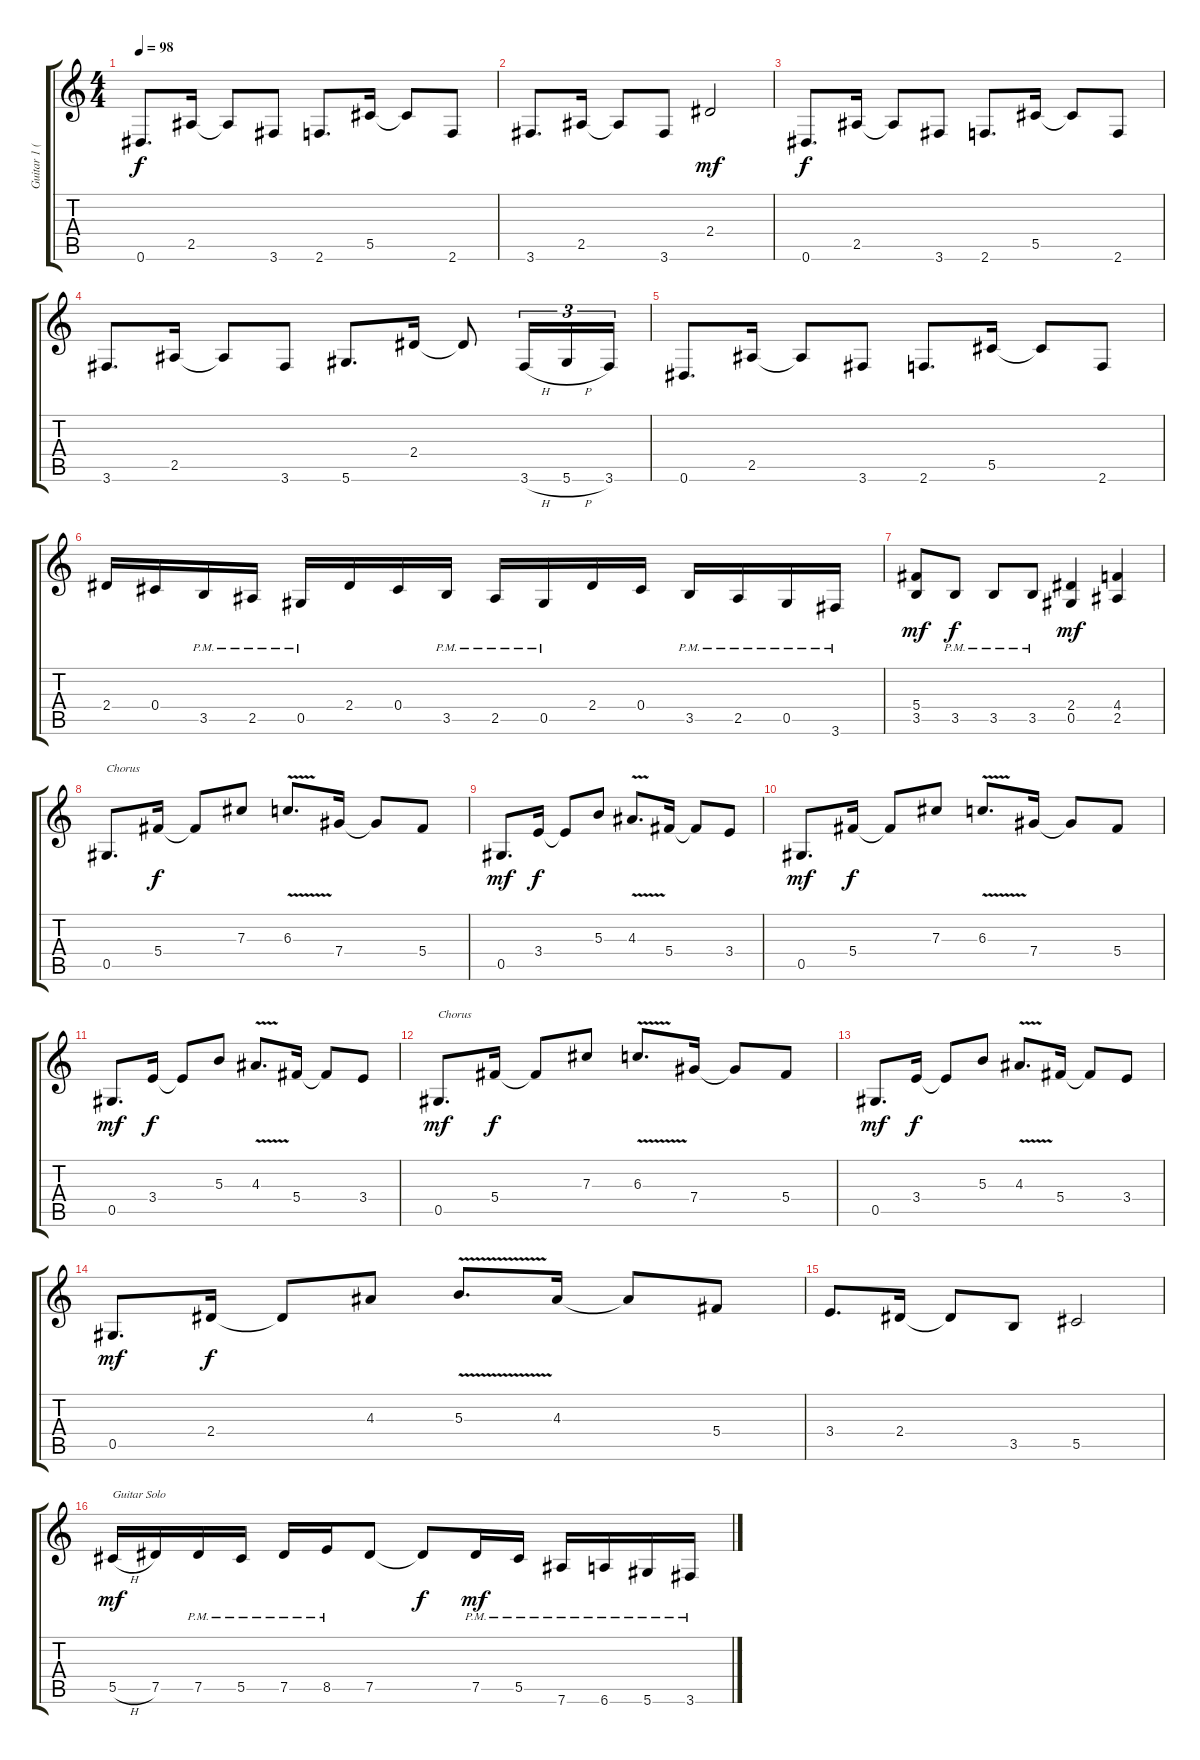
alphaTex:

\track ("Guitar 1 (Rhythm)" "Guitar 1 (") {instrument distortionguitar}
\staff {score tabs}
\tuning (Eb4 Bb3 Gb3 Db3 Ab2 Eb2) {hide}
\ts (4 4)
\tempo 98
\clef g2
\ks c
0.6.8{d dy f} 2.5.16 2.5{t}.8 3.6.8 2.6.8{d} 5.5.16 5.5{t}.8 2.6.8 |
3.6.8{d} 2.5.16 2.5{t}.8 3.6.8 2.4.2{dy mf} |
0.6.8{d dy f} 2.5.16 2.5{t}.8 3.6.8 2.6.8{d} 5.5.16 5.5{t}.8 2.6.8 |
3.6.8{d} 2.5.16 2.5{t}.8 3.6.8 5.6.8{d} 2.4.16 2.4{t}.8 3.6{h}.16{tu (3 2)} 5.6{h}.16{tu (3 2)} 3.6.16{tu (3 2)} |
0.6.8{d} 2.5.16 2.5{t}.8 3.6.8 2.6.8{d} 5.5.16 5.5{t}.8 2.6.8 |
2.4.16 0.4.16 3.5{pm}.16 2.5{pm}.16 0.5{pm}.16 2.4.16 0.4.16 3.5{pm}.16 2.5{pm}.16 0.5{pm}.16 2.4.16 0.4.16 3.5{pm}.16 2.5{pm}.16 0.5{pm}.16 3.6{pm}.16 |
(5.4 3.5).8{dy mf} 3.5{pm}.8{dy f} 3.5{pm}.8 3.5{pm}.8 (2.4 0.5).4{dy mf} (4.4 2.5).4 |
0.5.8{d txt "Chorus"} 5.4.16{dy f} 5.4{t}.8 7.3.8 6.3{v}.8{d} 7.4.16 7.4{t}.8 5.4.8 |
0.5.8{d dy mf} 3.4.16{dy f} 3.4{t}.8 5.3.8 4.3{v}.8{d} 5.4.16 5.4{t}.8 3.4.8 |
0.5.8{d dy mf} 5.4.16{dy f} 5.4{t}.8 7.3.8 6.3{v}.8{d} 7.4.16 7.4{t}.8 5.4.8 |
0.5.8{d dy mf} 3.4.16{dy f} 3.4{t}.8 5.3.8 4.3{v}.8{d} 5.4.16 5.4{t}.8 3.4.8 |
0.5.8{d txt "Chorus" dy mf} 5.4.16{dy f} 5.4{t}.8 7.3.8 6.3{v}.8{d} 7.4.16 7.4{t}.8 5.4.8 |
0.5.8{d dy mf} 3.4.16{dy f} 3.4{t}.8 5.3.8 4.3{v}.8{d} 5.4.16 5.4{t}.8 3.4.8 |
0.5.8{d dy mf} 2.4.16{dy f} 2.4{t}.8 4.3.8 5.3{v}.8{d} 4.3.16 4.3{t}.8 5.4.8 |
3.4.8{d} 2.4.16 2.4{t}.8 3.5.8 5.5.2 |
5.5{h}.16{txt "Guitar Solo" dy mf} 7.5.16 7.5{pm}.16 5.5{pm}.16 7.5{pm}.16 8.5{pm}.16 7.5.8 7.5{t}.8{dy f} 7.5{pm}.16{dy mf} 5.5{pm}.16 7.6{pm}.16 6.6{pm}.16 5.6{pm}.16 3.6{pm}.16
